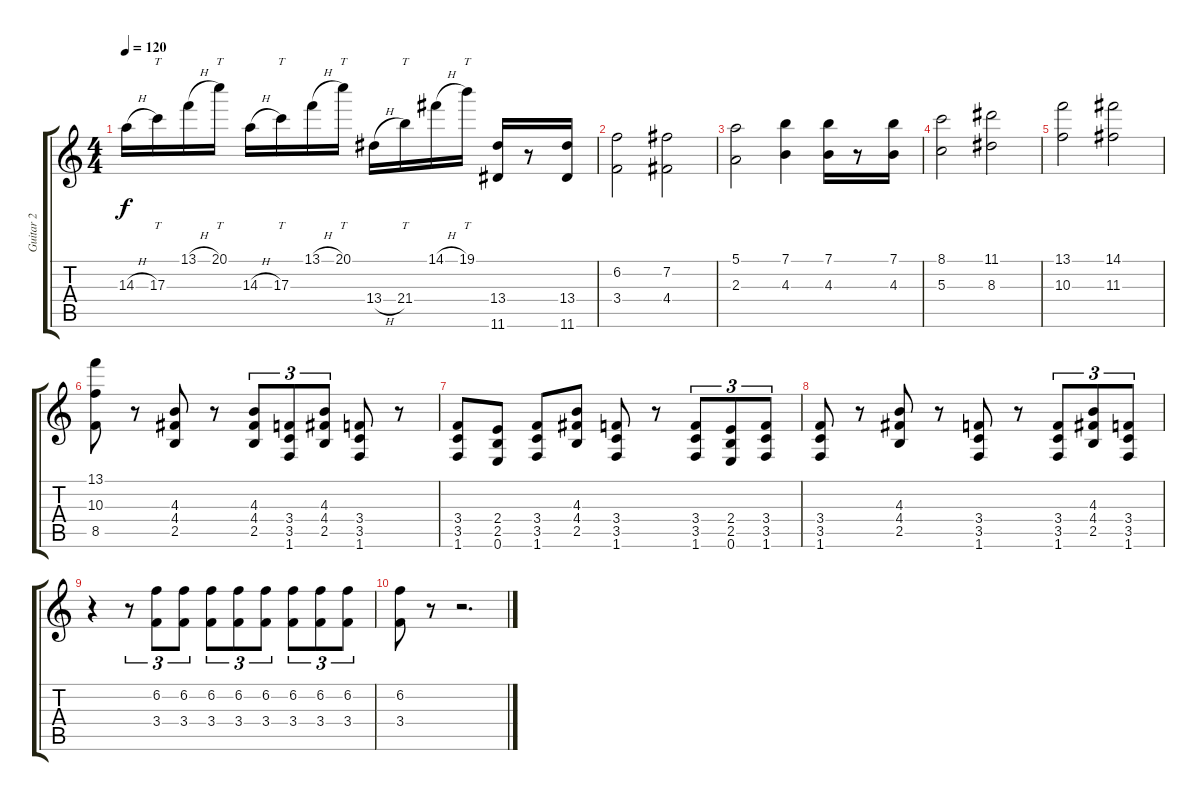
\track ("Guitar 2" "Guitar 2") {instrument distortionguitar}
\staff {score tabs}
\tuning (E4 B3 G3 D3 A2 E2) {hide}
\ts (4 4)
\tempo 120
\clef g2
\ks c
14.3{h}.16{dy f} 17.3.16{tt} 13.1{h}.16 20.1.16{tt} 14.3{h}.16 17.3.16{tt} 13.1{h}.16 20.1.16{tt} 13.4{h}.16 21.4.16{tt} 14.1{h}.16 19.1.16{tt} (13.4 11.6).16 r.8 (13.4 11.6).16 |
(6.2 3.4).2 (7.2 4.4).2 |
(5.1 2.3).2 (7.1 4.3).4 (7.1 4.3).16 r.8 (7.1 4.3).16 |
(8.1 5.3).2 (11.1 8.3).2 |
(13.1 10.3).2 (14.1 11.3).2 |
(13.1 10.3 8.5).8 r.8 (4.3 4.4 2.5).8 r.8 (4.3 4.4 2.5).8{tu (3 2)} (3.4 3.5 1.6).8{tu (3 2)} (4.3 4.4 2.5).8{tu (3 2)} (3.4 3.5 1.6).8 r.8 |
(3.4 3.5 1.6).8 (2.4 2.5 0.6).8 (3.4 3.5 1.6).8 (4.3 4.4 2.5).8 (3.4 3.5 1.6).8 r.8 (3.4 3.5 1.6).8{tu (3 2)} (2.4 2.5 0.6).8{tu (3 2)} (3.4 3.5 1.6).8{tu (3 2)} |
(3.4 3.5 1.6).8 r.8 (4.3 4.4 2.5).8 r.8 (3.4 3.5 1.6).8 r.8 (3.4 3.5 1.6).8{tu (3 2)} (4.3 4.4 2.5).8{tu (3 2)} (3.4 3.5 1.6).8{tu (3 2)} |
r.4 r.8{tu (3 2)} (6.2 3.4).8{tu (3 2)} (6.2 3.4).8{tu (3 2)} (6.2 3.4).8{tu (3 2)} (6.2 3.4).8{tu (3 2)} (6.2 3.4).8{tu (3 2)} (6.2 3.4).8{tu (3 2)} (6.2 3.4).8{tu (3 2)} (6.2 3.4).8{tu (3 2)} |
(6.2 3.4).8 r.8 r.2{d}
